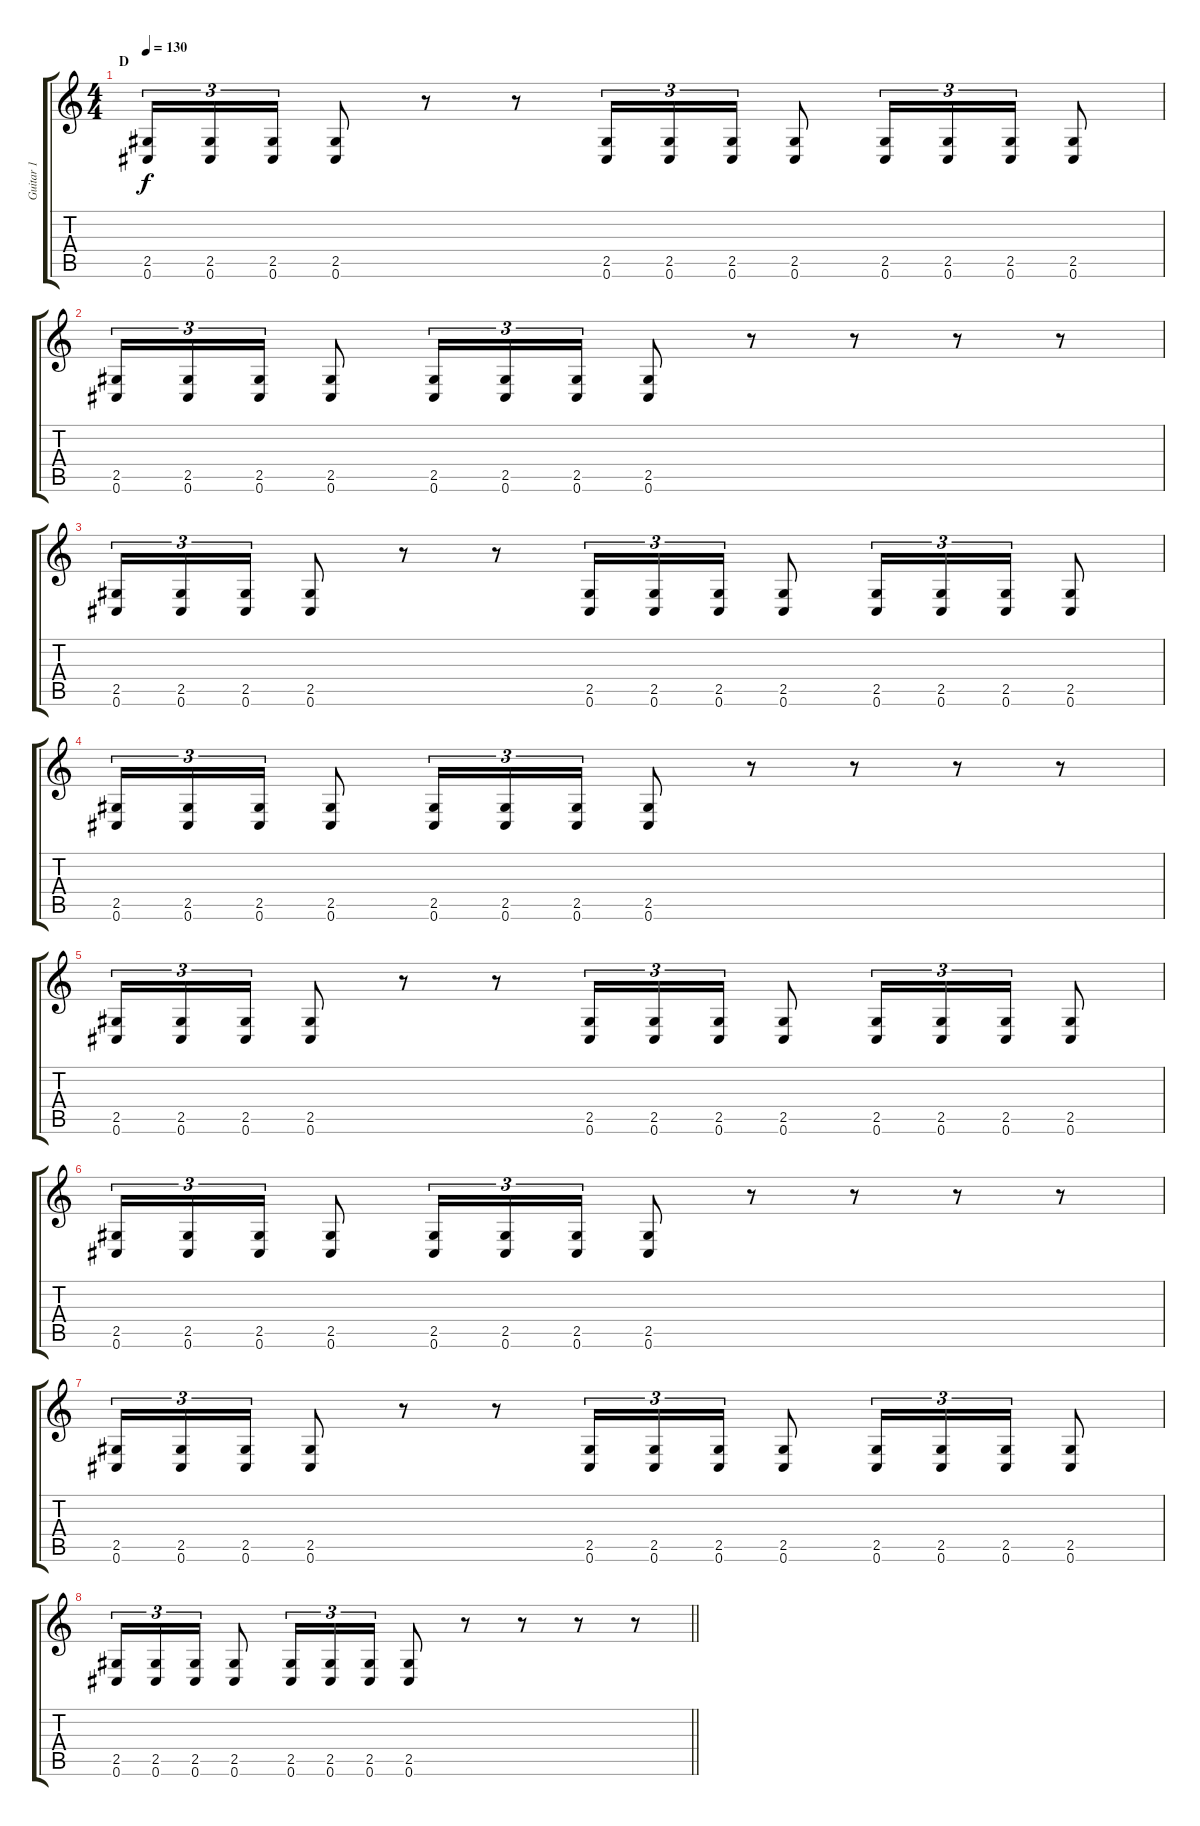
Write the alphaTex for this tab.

\track ("Guitar 1" "Guitar 1") {instrument distortionguitar}
\staff {score tabs}
\tuning (Db4 Ab3 E3 B2 Gb2 Db2) {hide}
\ts (4 4)
\section ("" "D")
\tempo 130
\clef g2
\ks c
(2.5 0.6).16{tu (3 2) dy f} (2.5 0.6).16{tu (3 2)} (2.5 0.6).16{tu (3 2)} (2.5 0.6).8 r.8 r.8 (2.5 0.6).16{tu (3 2)} (2.5 0.6).16{tu (3 2)} (2.5 0.6).16{tu (3 2)} (2.5 0.6).8 (2.5 0.6).16{tu (3 2)} (2.5 0.6).16{tu (3 2)} (2.5 0.6).16{tu (3 2)} (2.5 0.6).8 |
(2.5 0.6).16{tu (3 2)} (2.5 0.6).16{tu (3 2)} (2.5 0.6).16{tu (3 2)} (2.5 0.6).8 (2.5 0.6).16{tu (3 2)} (2.5 0.6).16{tu (3 2)} (2.5 0.6).16{tu (3 2)} (2.5 0.6).8 r.8 r.8 r.8 r.8 |
(2.5 0.6).16{tu (3 2)} (2.5 0.6).16{tu (3 2)} (2.5 0.6).16{tu (3 2)} (2.5 0.6).8 r.8 r.8 (2.5 0.6).16{tu (3 2)} (2.5 0.6).16{tu (3 2)} (2.5 0.6).16{tu (3 2)} (2.5 0.6).8 (2.5 0.6).16{tu (3 2)} (2.5 0.6).16{tu (3 2)} (2.5 0.6).16{tu (3 2)} (2.5 0.6).8 |
(2.5 0.6).16{tu (3 2)} (2.5 0.6).16{tu (3 2)} (2.5 0.6).16{tu (3 2)} (2.5 0.6).8 (2.5 0.6).16{tu (3 2)} (2.5 0.6).16{tu (3 2)} (2.5 0.6).16{tu (3 2)} (2.5 0.6).8 r.8 r.8 r.8 r.8 |
(2.5 0.6).16{tu (3 2)} (2.5 0.6).16{tu (3 2)} (2.5 0.6).16{tu (3 2)} (2.5 0.6).8 r.8 r.8 (2.5 0.6).16{tu (3 2)} (2.5 0.6).16{tu (3 2)} (2.5 0.6).16{tu (3 2)} (2.5 0.6).8 (2.5 0.6).16{tu (3 2)} (2.5 0.6).16{tu (3 2)} (2.5 0.6).16{tu (3 2)} (2.5 0.6).8 |
(2.5 0.6).16{tu (3 2)} (2.5 0.6).16{tu (3 2)} (2.5 0.6).16{tu (3 2)} (2.5 0.6).8 (2.5 0.6).16{tu (3 2)} (2.5 0.6).16{tu (3 2)} (2.5 0.6).16{tu (3 2)} (2.5 0.6).8 r.8 r.8 r.8 r.8 |
(2.5 0.6).16{tu (3 2)} (2.5 0.6).16{tu (3 2)} (2.5 0.6).16{tu (3 2)} (2.5 0.6).8 r.8 r.8 (2.5 0.6).16{tu (3 2)} (2.5 0.6).16{tu (3 2)} (2.5 0.6).16{tu (3 2)} (2.5 0.6).8 (2.5 0.6).16{tu (3 2)} (2.5 0.6).16{tu (3 2)} (2.5 0.6).16{tu (3 2)} (2.5 0.6).8 |
\barLineRight lightlight
(2.5 0.6).16{tu (3 2)} (2.5 0.6).16{tu (3 2)} (2.5 0.6).16{tu (3 2)} (2.5 0.6).8 (2.5 0.6).16{tu (3 2)} (2.5 0.6).16{tu (3 2)} (2.5 0.6).16{tu (3 2)} (2.5 0.6).8 r.8 r.8 r.8 r.8
